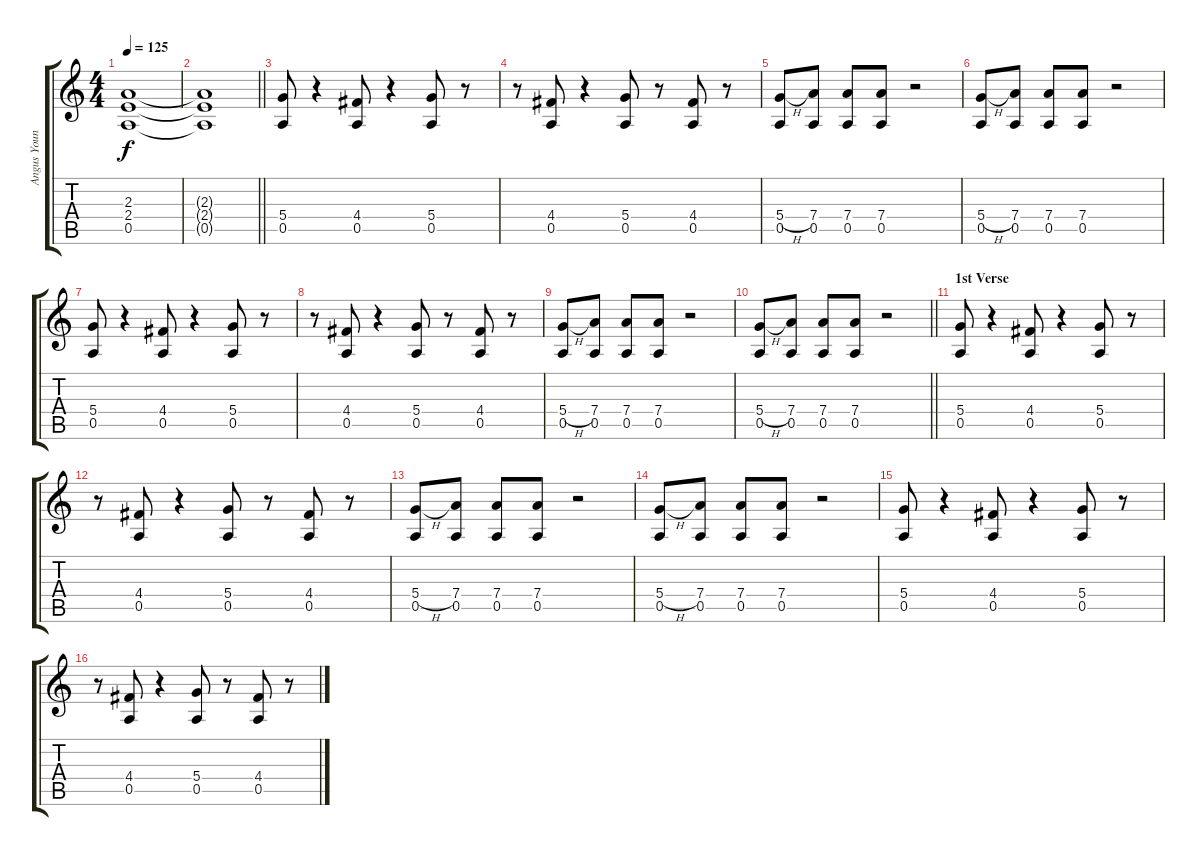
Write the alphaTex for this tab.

\track ("Angus Young" "Angus Youn") {instrument distortionguitar}
\staff {score tabs}
\tuning (E4 B3 G3 D3 A2 E2) {hide}
\ts (4 4)
\tempo 125
\clef g2
\ks c
(2.3{t} 2.4{t} 0.5{t}).1{dy f} |
\barLineRight lightlight
(2.3{t} 2.4{t} 0.5{t}).1 |
(5.4 0.5).8 r.4 (4.4 0.5).8 r.4 (5.4 0.5).8 r.8 |
r.8 (4.4 0.5).8 r.4 (5.4 0.5).8 r.8 (4.4 0.5).8 r.8 |
(5.4{h} 0.5).8 (7.4 0.5).8 (7.4 0.5).8 (7.4 0.5).8 r.2 |
(5.4{h} 0.5).8 (7.4 0.5).8 (7.4 0.5).8 (7.4 0.5).8 r.2 |
(5.4 0.5).8 r.4 (4.4 0.5).8 r.4 (5.4 0.5).8 r.8 |
r.8 (4.4 0.5).8 r.4 (5.4 0.5).8 r.8 (4.4 0.5).8 r.8 |
(5.4{h} 0.5).8 (7.4 0.5).8 (7.4 0.5).8 (7.4 0.5).8 r.2 |
\barLineRight lightlight
(5.4{h} 0.5).8 (7.4 0.5).8 (7.4 0.5).8 (7.4 0.5).8 r.2 |
\section ("" "1st Verse")
(5.4 0.5).8 r.4 (4.4 0.5).8 r.4 (5.4 0.5).8 r.8 |
r.8 (4.4 0.5).8 r.4 (5.4 0.5).8 r.8 (4.4 0.5).8 r.8 |
(5.4{h} 0.5).8 (7.4 0.5).8 (7.4 0.5).8 (7.4 0.5).8 r.2 |
(5.4{h} 0.5).8 (7.4 0.5).8 (7.4 0.5).8 (7.4 0.5).8 r.2 |
(5.4 0.5).8 r.4 (4.4 0.5).8 r.4 (5.4 0.5).8 r.8 |
r.8 (4.4 0.5).8 r.4 (5.4 0.5).8 r.8 (4.4 0.5).8 r.8
